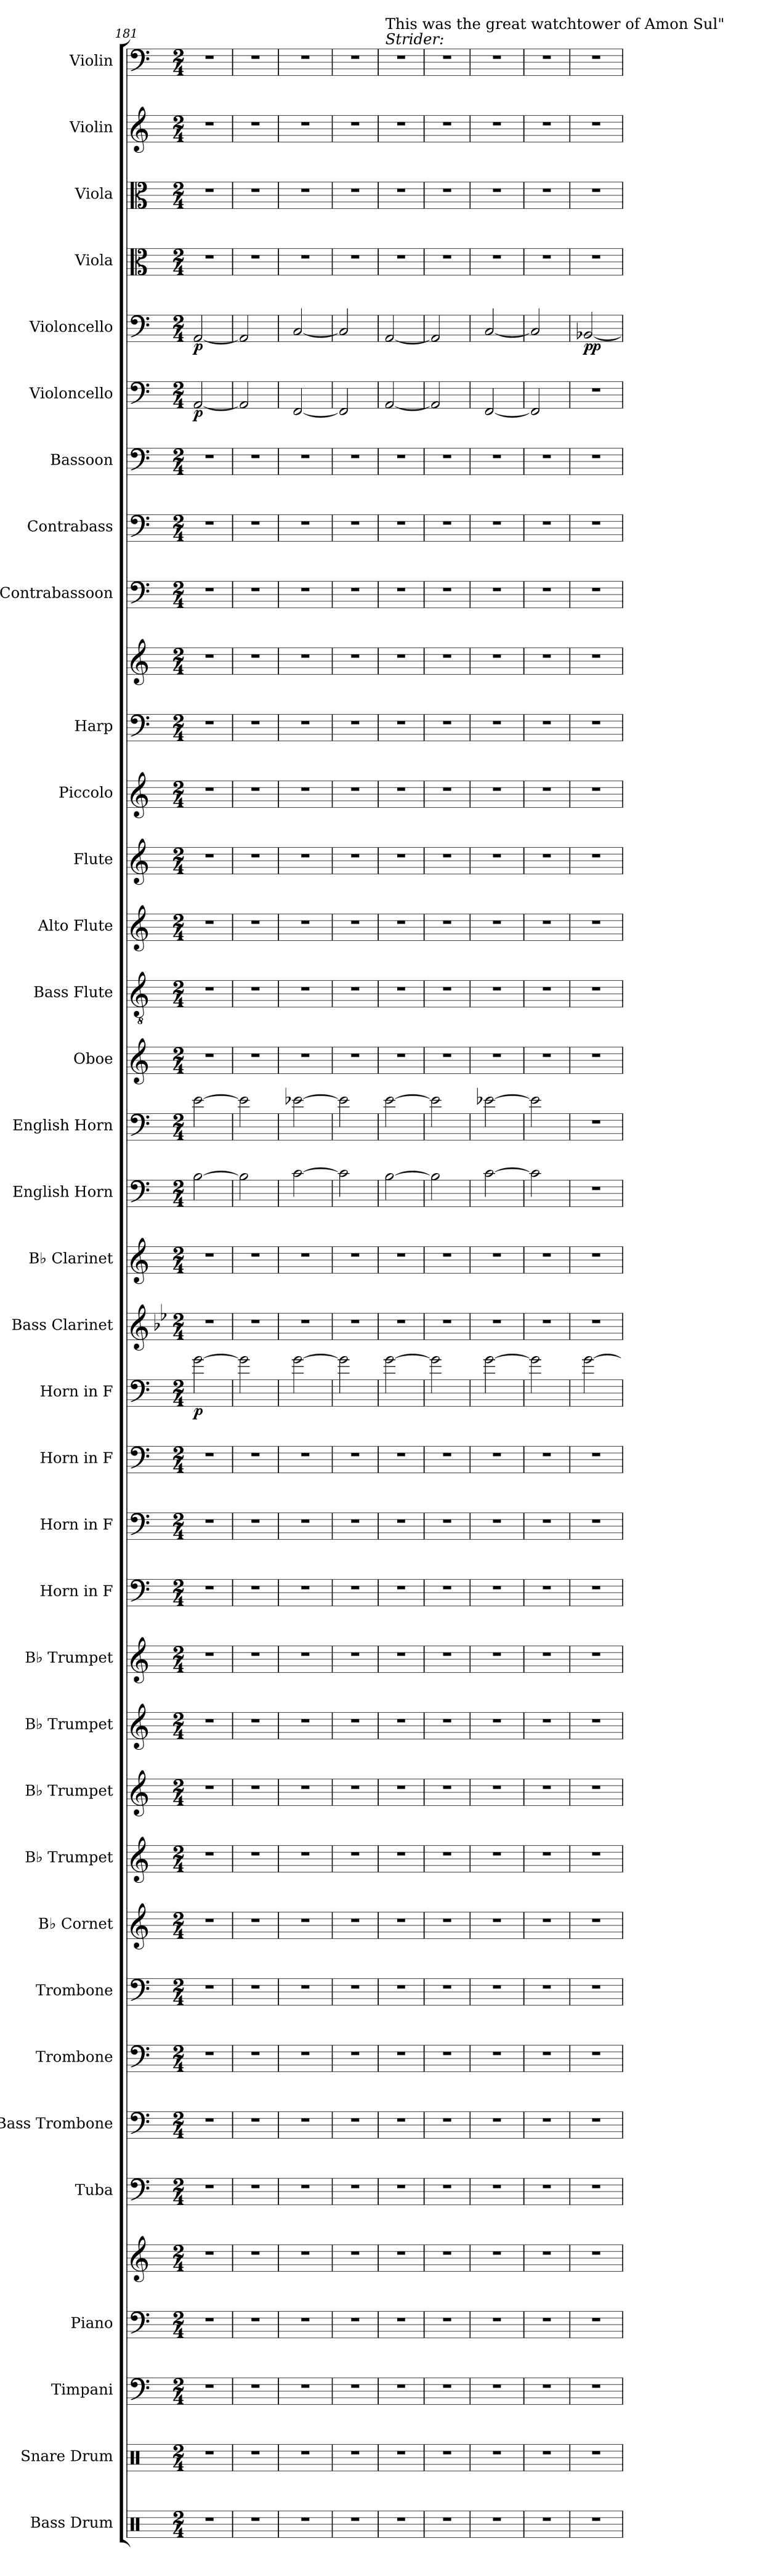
**kern	**kern	**kern	**kern	**kern	**kern	**kern	**kern	**kern	**kern	**kern	**kern	**kern	**kern	**kern	**kern	**kern	**kern	**dynam	**kern	**kern	**kern	**kern	**kern	**kern	**kern	**kern	**kern	**kern	**kern	**kern	**kern	**kern	**kern	**dynam	**kern	**dynam	**kern	**kern	**kern	**kern
*part36	*part35	*part34	*part33	*part33	*part32	*part31	*part30	*part29	*part28	*part27	*part26	*part25	*part24	*part23	*part22	*part21	*part20	*part20	*part19	*part18	*part17	*part16	*part15	*part14	*part13	*part12	*part11	*part10	*part10	*part9	*part8	*part7	*part6	*part6	*part5	*part5	*part4	*part3	*part2	*part1
*staff38	*staff37	*staff36	*staff35	*staff34	*staff33	*staff32	*staff31	*staff30	*staff29	*staff28	*staff27	*staff26	*staff25	*staff24	*staff23	*staff22	*staff21	*staff21	*staff20	*staff19	*staff18	*staff17	*staff16	*staff15	*staff14	*staff13	*staff12	*staff11	*staff10	*staff9	*staff8	*staff7	*staff6	*staff6	*staff5	*staff5	*staff4	*staff3	*staff2	*staff1
*I"Bass Drum	*I"Snare Drum	*I"Timpani	*I"Piano	*	*I"Tuba	*I"Bass Trombone	*I"Trombone	*I"Trombone	*I"B♭ Cornet	*I"B♭ Trumpet	*I"B♭ Trumpet	*I"B♭ Trumpet	*I"B♭ Trumpet	*I"Horn in F	*I"Horn in F	*I"Horn in F	*I"Horn in F	*	*I"Bass Clarinet	*I"B♭ Clarinet	*I"English Horn	*I"English Horn	*I"Oboe	*I"Bass Flute	*I"Alto Flute	*I"Flute	*I"Piccolo	*I"Harp	*	*I"Contrabassoon	*I"Contrabass	*I"Bassoon	*I"Violoncello	*	*I"Violoncello	*	*I"Viola	*I"Viola	*I"Violin	*I"Violin
*I'B. Dr.	*I'Sn. Dr.	*I'Timp.	*I'Pno.	*	*I'Tba.	*I'B. Tbn.	*I'Tbn.	*I'Tbn.	*I'B♭ Cnt.	*I'B♭ Tpt.	*I'B♭ Tpt.	*I'B♭ Tpt.	*I'B♭ Tpt.	*	*	*	*	*	*I'B. Cl.	*I'B♭ Cl.	*I'E. Hn.	*I'E. Hn.	*I'Ob.	*I'B. Fl.	*I'A. Fl.	*I'Fl.	*I'Picc.	*I'Hrp.	*	*I'Cbsn.	*I'Cb.	*I'Bsn.	*I'Vc.	*	*I'Vc.	*	*I'Vla.	*I'Vla.	*I'Vln.	*I'Vln.
*clefX	*clefX	*clefF4	*clefF4	*clefG2	*clefF4	*clefF4	*clefF4	*clefF4	*clefG2	*clefG2	*clefG2	*clefG2	*clefG2	*clefF4	*clefF4	*clefF4	*clefF4	*	*clefG2	*clefG2	*clefF4	*clefF4	*clefG2	*clefGv2	*clefG2	*clefG2	*clefG2	*clefF4	*clefG2	*clefF4	*clefF4	*clefF4	*clefF4	*	*clefF4	*	*clefC3	*clefC3	*clefG2	*clefF4
*	*	*	*	*	*	*	*	*	*ITrd1c2	*ITrd1c2	*ITrd1c2	*ITrd1c2	*ITrd1c2	*ITrd4c7	*ITrd4c7	*ITrd4c7	*ITrd4c7	*	*ITrd8c14	*ITrd1c2	*ITrd4c7	*ITrd4c7	*	*	*ITrd3c5	*	*ITrd-7c-12	*	*	*ITrd7c12	*ITrd7c12	*	*	*	*	*	*	*	*	*
*k[]	*k[]	*k[]	*k[]	*k[]	*k[]	*k[]	*k[]	*k[]	*k[b-e-]	*k[b-e-]	*k[b-e-]	*k[b-e-]	*k[b-e-]	*k[b-]	*k[b-]	*k[b-]	*k[b-]	*	*k[b-e-]	*k[b-e-]	*k[b-]	*k[b-]	*k[]	*k[]	*k[f#]	*k[]	*k[]	*k[]	*k[]	*k[]	*k[]	*k[]	*k[]	*	*k[]	*	*k[]	*k[]	*k[]	*k[]
*M2/4	*M2/4	*M2/4	*M2/4	*M2/4	*M2/4	*M2/4	*M2/4	*M2/4	*M2/4	*M2/4	*M2/4	*M2/4	*M2/4	*M2/4	*M2/4	*M2/4	*M2/4	*	*M2/4	*M2/4	*M2/4	*M2/4	*M2/4	*M2/4	*M2/4	*M2/4	*M2/4	*M2/4	*M2/4	*M2/4	*M2/4	*M2/4	*M2/4	*	*M2/4	*	*M2/4	*M2/4	*M2/4	*M2/4
=181	=181	=181	=181	=181	=181	=181	=181	=181	=181	=181	=181	=181	=181	=181	=181	=181	=181	=181	=181	=181	=181	=181	=181	=181	=181	=181	=181	=181	=181	=181	=181	=181	=181	=181	=181	=181	=181	=181	=181	=181
!	!	!	!	!	!	!	!	!	!	!	!	!	!	!	!	!	!	!LO:DY:b	!	!	!	!	!	!	!	!	!	!	!	!	!	!	!	!LO:DY:b	!	!LO:DY:b	!	!	!	!
2r	2r	2r	2r	2r	2r	2r	2r	2r	2r	2r	2r	2r	2r	2r	2r	2r	[2c\	p	2r	2r	[2E\	[2A\	2r	2r	2r	2r	2r	2r	2r	2r	2r	2r	[2AA/	p	[2AA/	p	2r	2r	2r	2r
=182	=182	=182	=182	=182	=182	=182	=182	=182	=182	=182	=182	=182	=182	=182	=182	=182	=182	=182	=182	=182	=182	=182	=182	=182	=182	=182	=182	=182	=182	=182	=182	=182	=182	=182	=182	=182	=182	=182	=182	=182
2r	2r	2r	2r	2r	2r	2r	2r	2r	2r	2r	2r	2r	2r	2r	2r	2r	2c\]	.	2r	2r	2E\]	2A\]	2r	2r	2r	2r	2r	2r	2r	2r	2r	2r	2AA/]	.	2AA/]	.	2r	2r	2r	2r
=183	=183	=183	=183	=183	=183	=183	=183	=183	=183	=183	=183	=183	=183	=183	=183	=183	=183	=183	=183	=183	=183	=183	=183	=183	=183	=183	=183	=183	=183	=183	=183	=183	=183	=183	=183	=183	=183	=183	=183	=183
2r	2r	2r	2r	2r	2r	2r	2r	2r	2r	2r	2r	2r	2r	2r	2r	2r	[2c\	.	2r	2r	[2F\	[2A-X\	2r	2r	2r	2r	2r	2r	2r	2r	2r	2r	[2FF/	.	[2C/	.	2r	2r	2r	2r
=184	=184	=184	=184	=184	=184	=184	=184	=184	=184	=184	=184	=184	=184	=184	=184	=184	=184	=184	=184	=184	=184	=184	=184	=184	=184	=184	=184	=184	=184	=184	=184	=184	=184	=184	=184	=184	=184	=184	=184	=184
2r	2r	2r	2r	2r	2r	2r	2r	2r	2r	2r	2r	2r	2r	2r	2r	2r	2c\]	.	2r	2r	2F\]	2A-\]	2r	2r	2r	2r	2r	2r	2r	2r	2r	2r	2FF/]	.	2C/]	.	2r	2r	2r	2r
=185	=185	=185	=185	=185	=185	=185	=185	=185	=185	=185	=185	=185	=185	=185	=185	=185	=185	=185	=185	=185	=185	=185	=185	=185	=185	=185	=185	=185	=185	=185	=185	=185	=185	=185	=185	=185	=185	=185	=185	=185
!	!	!	!	!	!	!	!	!	!	!	!	!	!	!	!	!	!	!	!	!	!	!	!	!	!	!	!	!	!	!	!	!	!	!	!	!	!	!	!	!LO:TX:a:i:t=Strider&colon;
!	!	!	!	!	!	!	!	!	!	!	!	!	!	!	!	!	!	!	!	!	!	!	!	!	!	!	!	!	!	!	!	!	!	!	!	!	!	!	!	!LO:TX:a:t=This was the great watchtower of Amon Sul"
2r	2r	2r	2r	2r	2r	2r	2r	2r	2r	2r	2r	2r	2r	2r	2r	2r	[2c\	.	2r	2r	[2E\	[2A\	2r	2r	2r	2r	2r	2r	2r	2r	2r	2r	[2AA/	.	[2AA/	.	2r	2r	2r	2r
=186	=186	=186	=186	=186	=186	=186	=186	=186	=186	=186	=186	=186	=186	=186	=186	=186	=186	=186	=186	=186	=186	=186	=186	=186	=186	=186	=186	=186	=186	=186	=186	=186	=186	=186	=186	=186	=186	=186	=186	=186
2r	2r	2r	2r	2r	2r	2r	2r	2r	2r	2r	2r	2r	2r	2r	2r	2r	2c\]	.	2r	2r	2E\]	2A\]	2r	2r	2r	2r	2r	2r	2r	2r	2r	2r	2AA/]	.	2AA/]	.	2r	2r	2r	2r
=187	=187	=187	=187	=187	=187	=187	=187	=187	=187	=187	=187	=187	=187	=187	=187	=187	=187	=187	=187	=187	=187	=187	=187	=187	=187	=187	=187	=187	=187	=187	=187	=187	=187	=187	=187	=187	=187	=187	=187	=187
2r	2r	2r	2r	2r	2r	2r	2r	2r	2r	2r	2r	2r	2r	2r	2r	2r	[2c\	.	2r	2r	[2F\	[2A-X\	2r	2r	2r	2r	2r	2r	2r	2r	2r	2r	[2FF/	.	[2C/	.	2r	2r	2r	2r
=188	=188	=188	=188	=188	=188	=188	=188	=188	=188	=188	=188	=188	=188	=188	=188	=188	=188	=188	=188	=188	=188	=188	=188	=188	=188	=188	=188	=188	=188	=188	=188	=188	=188	=188	=188	=188	=188	=188	=188	=188
2r	2r	2r	2r	2r	2r	2r	2r	2r	2r	2r	2r	2r	2r	2r	2r	2r	2c\]	.	2r	2r	2F\]	2A-\]	2r	2r	2r	2r	2r	2r	2r	2r	2r	2r	2FF/]	.	2C/]	.	2r	2r	2r	2r
=189	=189	=189	=189	=189	=189	=189	=189	=189	=189	=189	=189	=189	=189	=189	=189	=189	=189	=189	=189	=189	=189	=189	=189	=189	=189	=189	=189	=189	=189	=189	=189	=189	=189	=189	=189	=189	=189	=189	=189	=189
!	!	!	!	!	!	!	!	!	!	!	!	!	!	!	!	!	!	!	!	!	!	!	!	!	!	!	!	!	!	!	!	!	!	!	!	!LO:DY:b	!	!	!	!
2r	2r	2r	2r	2r	2r	2r	2r	2r	2r	2r	2r	2r	2r	2r	2r	2r	[2c\	.	2r	2r	2r	2r	2r	2r	2r	2r	2r	2r	2r	2r	2r	2r	2r	.	[2BB-X/	pp	2r	2r	2r	2r
=	=	=	=	=	=	=	=	=	=	=	=	=	=	=	=	=	=	=	=	=	=	=	=	=	=	=	=	=	=	=	=	=	=	=	=	=	=	=	=	=
*-	*-	*-	*-	*-	*-	*-	*-	*-	*-	*-	*-	*-	*-	*-	*-	*-	*-	*-	*-	*-	*-	*-	*-	*-	*-	*-	*-	*-	*-	*-	*-	*-	*-	*-	*-	*-	*-	*-	*-	*-
